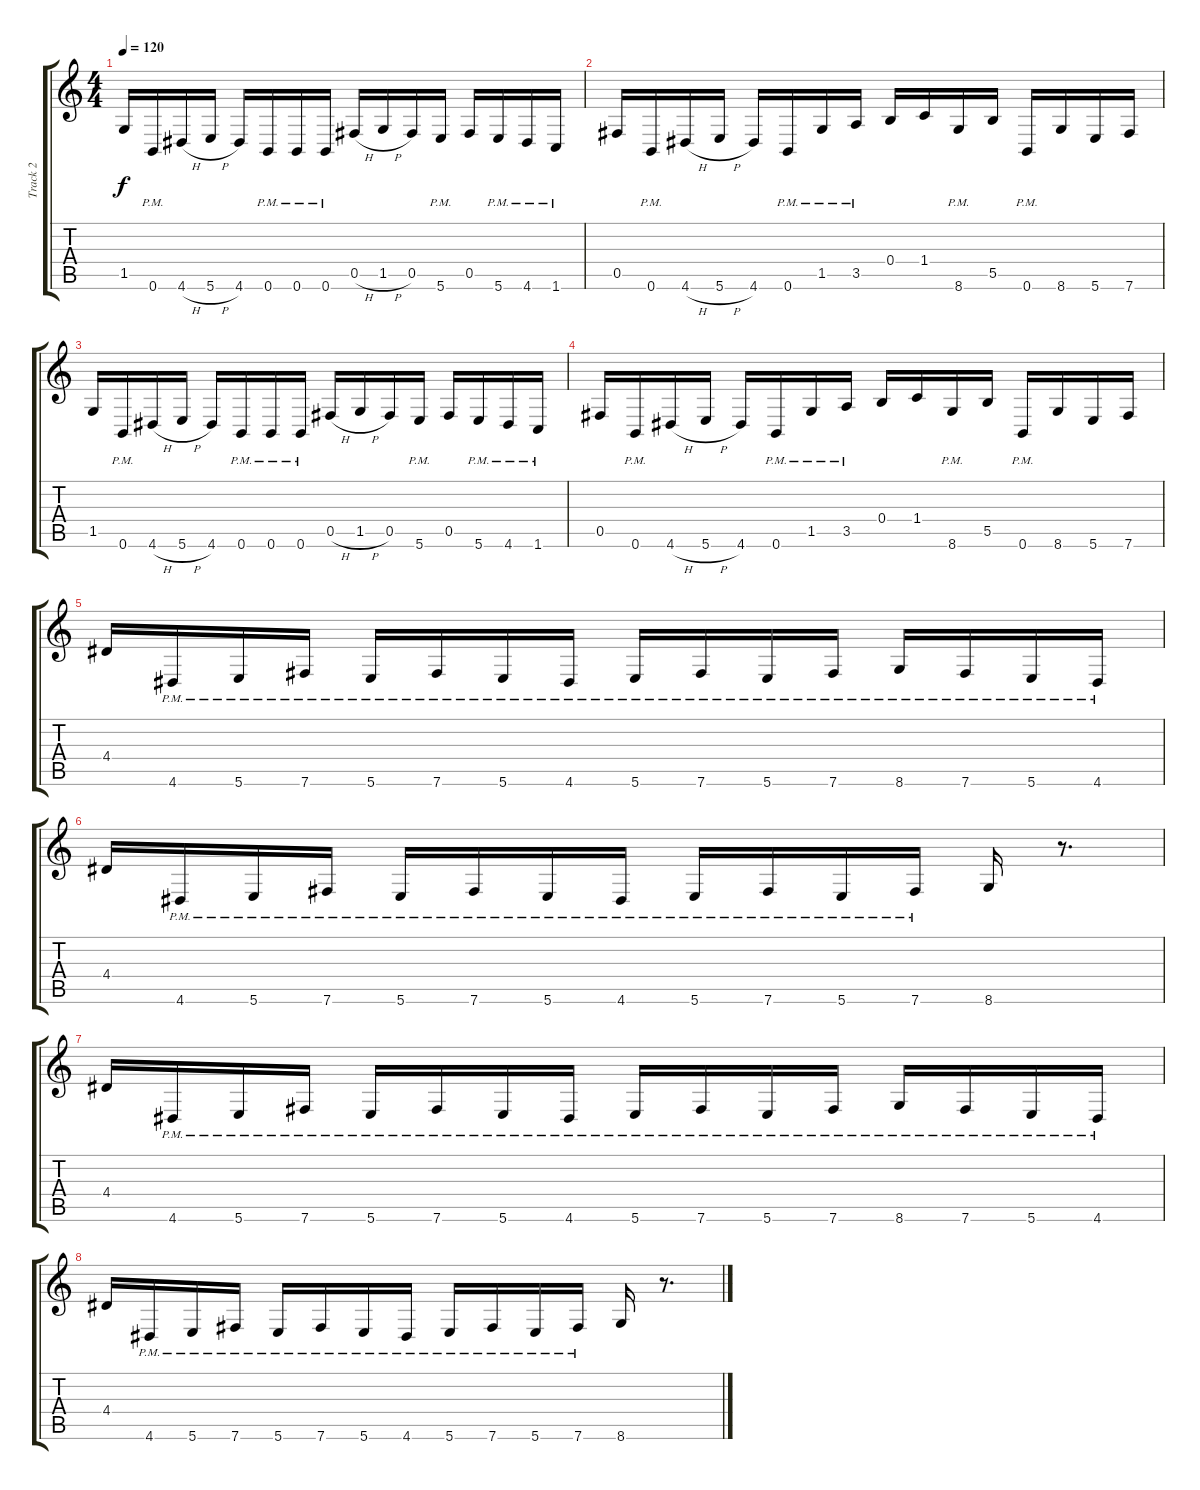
\track ("Track 2" "Track 2") {instrument distortionguitar}
\staff {score tabs}
\tuning (Db4 Ab3 E3 B2 Gb2 B1) {hide}
\ts (4 4)
\tempo 120
\clef g2
\ks c
1.5.16{dy f} 0.6{pm}.16 4.6{h}.16 5.6{h}.16 4.6.16 0.6{pm}.16 0.6{pm}.16 0.6{pm}.16 0.5{h}.16 1.5{h}.16 0.5.16 5.6{pm}.16 0.5.16 5.6{pm}.16 4.6{pm}.16 1.6{pm}.16 |
0.5.16 0.6{pm}.16 4.6{h}.16 5.6{h}.16 4.6.16 0.6{pm}.16 1.5{pm}.16 3.5{pm}.16 0.4.16 1.4.16 8.6{pm}.16 5.5.16 0.6{pm}.16 8.6.16 5.6.16 7.6.16 |
1.5.16 0.6{pm}.16 4.6{h}.16 5.6{h}.16 4.6.16 0.6{pm}.16 0.6{pm}.16 0.6{pm}.16 0.5{h}.16 1.5{h}.16 0.5.16 5.6{pm}.16 0.5.16 5.6{pm}.16 4.6{pm}.16 1.6{pm}.16 |
0.5.16 0.6{pm}.16 4.6{h}.16 5.6{h}.16 4.6.16 0.6{pm}.16 1.5{pm}.16 3.5{pm}.16 0.4.16 1.4.16 8.6{pm}.16 5.5.16 0.6{pm}.16 8.6.16 5.6.16 7.6.16 |
4.4.16 4.6{pm}.16 5.6{pm}.16 7.6{pm}.16 5.6{pm}.16 7.6{pm}.16 5.6{pm}.16 4.6{pm}.16 5.6{pm}.16 7.6{pm}.16 5.6{pm}.16 7.6{pm}.16 8.6{pm}.16 7.6{pm}.16 5.6{pm}.16 4.6{pm}.16 |
4.4.16 4.6{pm}.16 5.6{pm}.16 7.6{pm}.16 5.6{pm}.16 7.6{pm}.16 5.6{pm}.16 4.6{pm}.16 5.6{pm}.16 7.6{pm}.16 5.6{pm}.16 7.6{pm}.16 8.6.16 r.8{d} |
4.4.16 4.6{pm}.16 5.6{pm}.16 7.6{pm}.16 5.6{pm}.16 7.6{pm}.16 5.6{pm}.16 4.6{pm}.16 5.6{pm}.16 7.6{pm}.16 5.6{pm}.16 7.6{pm}.16 8.6{pm}.16 7.6{pm}.16 5.6{pm}.16 4.6{pm}.16 |
4.4.16 4.6{pm}.16 5.6{pm}.16 7.6{pm}.16 5.6{pm}.16 7.6{pm}.16 5.6{pm}.16 4.6{pm}.16 5.6{pm}.16 7.6{pm}.16 5.6{pm}.16 7.6{pm}.16 8.6.16 r.8{d}
